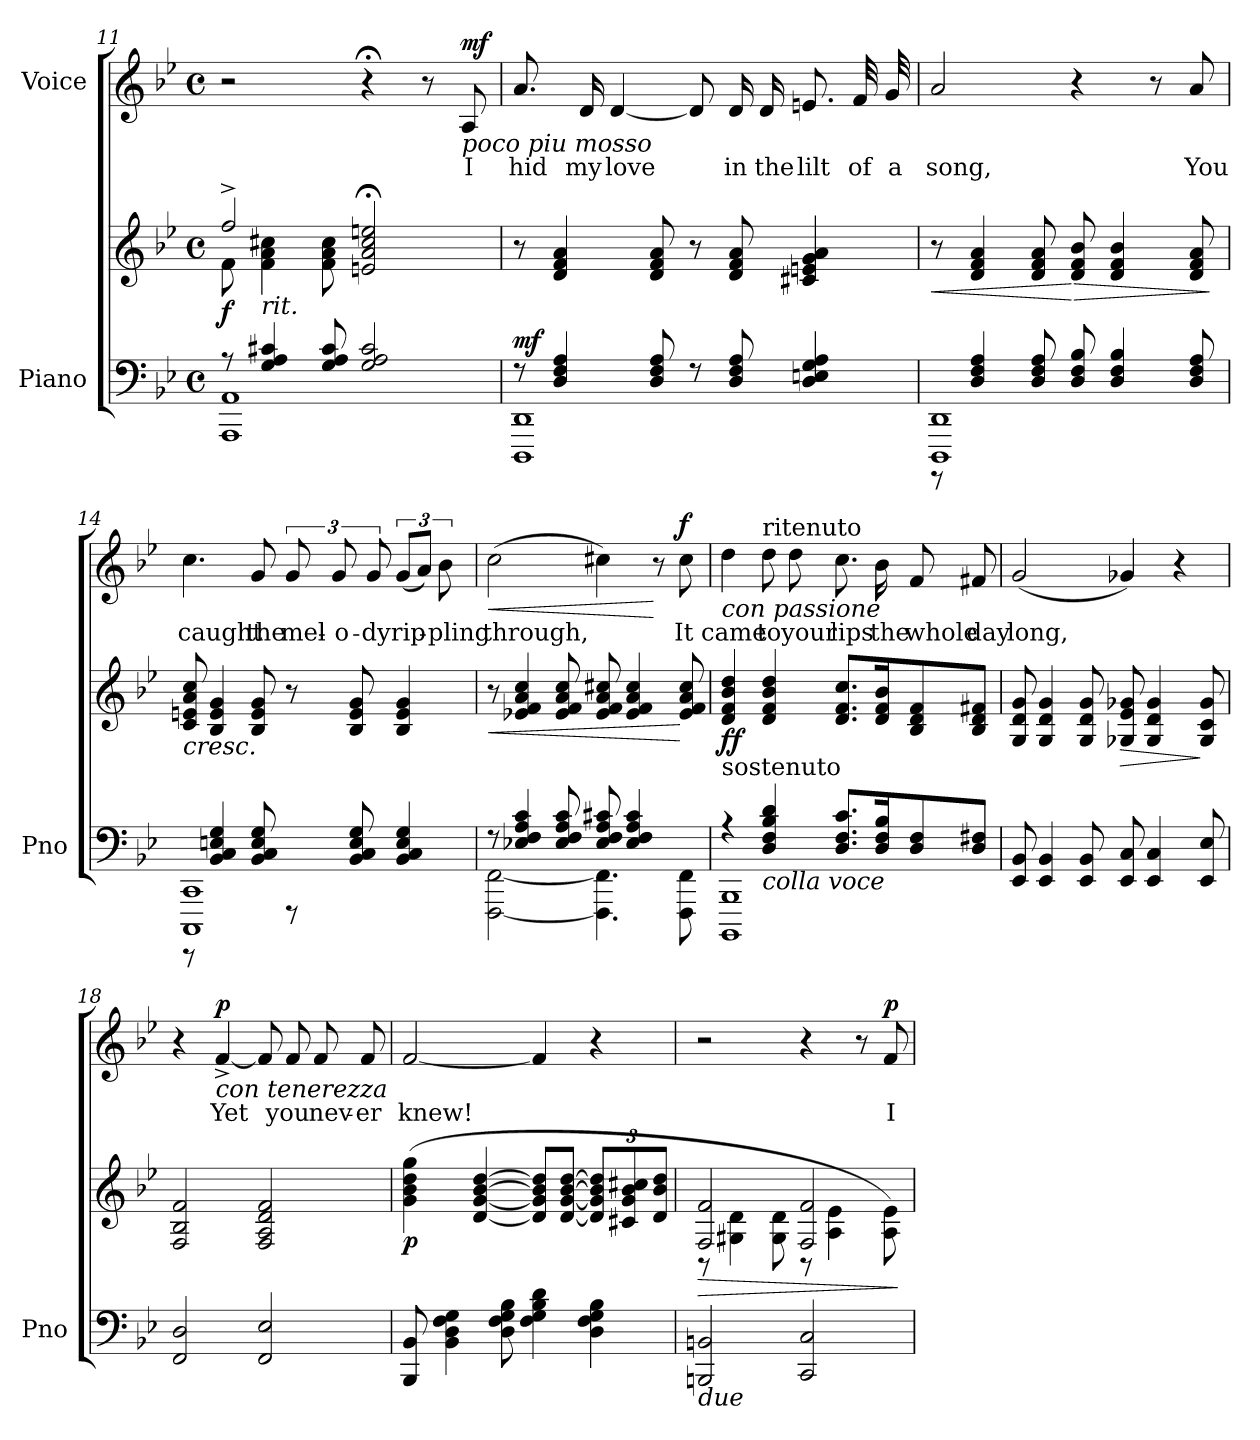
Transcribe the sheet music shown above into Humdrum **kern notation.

**kern	**kern	**dynam	**kern	**text	**dynam
*part2	*part2	*part2	*part1	*part1	*part1
*staff3	*staff2	*staff2/3	*staff1	*staff1	*staff1
*I"Piano	*	*	*I"Voice	*	*
*I'Pno	*	*	*	*	*
!!LO:LB:g=z
*clefF4	*clefG2	*	*clefG2	*	*
*k[b-e-]	*k[b-e-]	*	*k[b-e-]	*	*
*M4/4	*M4/4	*	*M4/4	*	*
*met(c)	*met(c)	*	*met(c)	*	*
=11	=11	=11	=11	=11	=11
*^	*^	*	*	*	*
*	*^	*	*	*	*	*	*
!	!	!	!	!	!LO:DY:b	!	!	!
8r	1AAA 1AA	2ryy	2ff^/	8f\	f	2r	.	.
!	!	!	!	!LO:TX:b:i:t=rit.	!	!	!	!
4G/ 4A/ 4c#X/	.	.	.	4f\ 4a\ 4cc#X\	.	.	.	.
8G/ 8A/ 8c#/	.	.	.	8f\ 8a\ 8cc#\	.	.	.	.
2G/ 2A/ 2c#/	.	4ryy	2en/;< 2a/;< 2cc#/;< 2een/;<	2ryy	.	4r;<	.	.
.	.	8ryy	.	.	.	8r	.	.
!	!	!	!	!	!	!LO:TX:b:i:t=poco piu mosso	!	!
!	!	!	!	!	!	!	!LO:LY:b	!LO:DY:a
.	.	8ryy	.	.	.	8A/	I	mf
*	*	*	*v	*v	*	*	*	*
=12	=12	=12	=12	=12	=12	=12	=12
!	!	!	!	!LO:DY:a=2	!	!LO:LY:b	!
*	*v	*v	*	*	*	*	*
8r	1DDD 1DD	8r	mf	8.a/	hid	.
4D/ 4F/ 4A/	.	4d/ 4f/ 4a/	.	.	.	.
!	!	!	!	!	!LO:LY:b	!
.	.	.	.	16d/	my	.
!	!	!	!	!	!LO:LY:b	!
.	.	.	.	[4d/	love	.
8D/ 8F/ 8A/	.	8d/ 8f/ 8a/	.	.	.	.
8r	.	8r	.	8d/]	.	.
!	!	!	!	!	!LO:LY:b	!
8D/ 8F/ 8A/	.	8d/ 8f/ 8a/	.	16d/	in	.
!	!	!	!	!	!LO:LY:b	!
.	.	.	.	16d/	the	.
!	!	!	!	!	!LO:LY:b	!
4D/ 4En/ 4G/ 4A/	.	4c#X/ 4en/ 4g/ 4a/	.	8.en/	lilt	.
!	!	!	!	!	!LO:LY:b	!
.	.	.	.	32f/	of	.
!	!	!	!	!	!LO:LY:b	!
.	.	.	.	32g/	a	.
!!LO:LB:g=z
=13	=13	=13	=13	=13	=13	=13
!	!	!	!LO:HP:b	!	!LO:LY:b	!
1DDD 1DD	8r	8r	<	2a/	song,	.
.	4D/ 4F/ 4A/	4d/ 4f/ 4a/	.	.	.	.
.	8D/ 8F/ 8A/	8d/ 8f/ 8a/	.	.	.	.
!	!	!	!LO:HP:n=1:b	!	!	!
.	8D/ 8F/ 8B-/	8d/ 8f/ 8b-/	[ >	4r	.	.
.	4D/ 4F/ 4B-/	4d/ 4f/ 4b-/	.	.	.	.
.	.	.	.	8r	.	.
!	!	!	!	!	!LO:LY:b	!
.	8D/ 8F/ 8A/	8d/ 8f/ 8a/	.	8a/	You	.
*v	*v	*	*	*	*	*
.	.	]	.	.	.
=14	=14	=14	=14	=14	=14
*^	*	*	*	*	*
!	!	!LO:TX:b:i:t=cresc.	!	!	!	!
!	!	!	!	!	!LO:LY:b	!
1CCC 1CC	8r	8c/ 8en/ 8a/ 8cc/	.	4.cc\	caught	.
.	4BB-/ 4C/ 4En/ 4G/	4B-/ 4e/ 4g/	.	.	.	.
!	!	!	!	!	!LO:LY:b	!
.	8BB-/ 8C/ 8E/ 8G/	8B-/ 8e/ 8g/	.	8g/	the	.
!	!	!	!	!	!LO:LY:b	!
.	8r	8r	.	12g/	mel-	.
!	!	!	!	!	!LO:LY:b	!
.	.	.	.	12g/	-o-	.
.	8BB-/ 8C/ 8E/ 8G/	8B-/ 8e/ 8g/	.	.	.	.
!	!	!	!	!	!LO:LY:b	!
.	.	.	.	12g/	-dy	.
!	!	!	!	!	!LO:LY:b	!
.	4BB-/ 4C/ 4E/ 4G/	4B-/ 4e/ 4g/	.	(12g/L	rip-	.
.	.	.	.	12a/J)	.	.
!	!	!	!	!	!LO:LY:b	!
.	.	.	.	12b-\	-pling	.
!!LO:PB:g=z
=15	=15	=15	=15	=15	=15	=15
!	!	!	!LO:HP:b	!	!LO:LY:b	!LO:HP:b
8r	[2FFF\ [2FF\	8r	<	(2cc\	through,	<
4E-X/ 4F/ 4A/ 4c/	.	4e-X/ 4f/ 4a/ 4cc/	.	.	.	.
8E-/ 8F/ 8A/ 8c/	.	8e-/ 8f/ 8a/ 8cc/	.	.	.	.
8E-/ 8F/ 8A/ 8c#X/	4.FFF\] 4.FF\]	8e-/ 8f/ 8a/ 8cc#X/	.	4cc#X\)	.	.
4E-/ 4F/ 4A/ 4c#/	.	4e-/ 4f/ 4a/ 4cc#/	.	.	.	.
.	.	.	.	8r	.	[
!	!	!	!	!	!LO:LY:b	!LO:DY:a
8FFF\ 8FF\	8ryy	8e-/ 8f/ 8a/ 8cc#/	[	8cc#\	It	f
=16	=16	=16	=16	=16	=16	=16
!	!	!	!	!LO:TX:b:i:t=con passione	!	!
!	!	!LO:TX:b:t=sostenuto	!	!	!	!
!	!	!	!LO:DY:b	!	!LO:LY:b	!
4r	1BBBB- 1BBB-	4d/ 4f/ 4b-/ 4dd/	ff	4dd\	came	.
!	!	!	!	!LO:TX:a:t=ritenuto	!	!
!LO:TX:b:i:t=colla voce	!	!	!	!	!	!
!	!	!	!	!	!LO:LY:b	!
4D/ 4F/ 4B-/ 4d/	.	4d/ 4f/ 4b-/ 4dd/	.	8dd\	to	.
!	!	!	!	!	!LO:LY:b	!
.	.	.	.	8dd\	your	.
!	!	!	!	!	!LO:LY:b	!
8.D/ 8.F/ 8.c/L	.	8.d/ 8.f/ 8.cc/L	.	8.cc\	lips	.
!	!	!	!	!	!LO:LY:b	!
16D/ 16F/ 16B-/K	.	16d/ 16f/ 16b-/K	.	16b-\	the	.
!	!	!	!	!	!LO:LY:b	!
8D/ 8F/	.	8B-/ 8d/ 8f/	.	8f/	whole	.
!	!	!	!	!	!LO:LY:b	!
8D/ 8F#X/J	.	8B-/ 8d/ 8f#X/J	.	8f#X/	day	.
*v	*v	*	*	*	*	*
!!LO:LB:g=z
=17	=17	=17	=17	=17	=17
!	!	!	!	!LO:LY:b	!
8EE-/ 8BB-/	8G/ 8d/ 8g/	.	(2g/	long,	.
4EE-/ 4BB-/	4G/ 4d/ 4g/	.	.	.	.
8EE-/ 8BB-/	8G/ 8d/ 8g/	.	.	.	.
!	!	!LO:HP:b	!	!	!
8EE-/ 8C/	8G-X/ 8e-/ 8g-X/	>	4g-X/)	.	.
4EE-/ 4C/	4G-/ 4d/ 4g-/	.	.	.	.
.	.	.	4r	.	.
8EE-/ 8E-/	8G-/ 8c/ 8g-/	]	.	.	.
=18	=18	=18	=18	=18	=18
2FF/ 2D/	2F/ 2B-/ 2f/	.	4r	.	.
!	!	!	!LO:TX:b:i:t=con tenerezza	!	!
!	!	!	!	!LO:LY:b	!LO:DY:a
.	.	.	[4f^>/	Yet	p
2FF/ 2E-/	2F/ 2A/ 2d/ 2f/	.	8f/]	.	.
!	!	!	!	!LO:LY:b	!
.	.	.	8f/	you	.
!	!	!	!	!LO:LY:b	!
.	.	.	8f/	nev-	.
!	!	!	!	!LO:LY:b	!
.	.	.	8f/	-er	.
!!LO:LB:g=z
=19	=19	=19	=19	=19	=19
!	!	!LO:DY:b	!	!LO:LY:b	!
8BBB-/ 8BB-/	(4g\ 4b-\ 4dd\ 4gg\	p	[2f/	knew!	.
4BB-\ 4D\ 4F\ 4G\	.	.	.	.	.
.	[4d/ [4g/ [4b-/ [4dd/	.	.	.	.
8D\ 8F\ 8G\ 8B-\	.	.	.	.	.
4F\ 4G\ 4B-\ 4d\	8d/] 8g/] 8b-/] 8dd/]L	.	4f/]	.	.
.	[8d/ [8g/ [8b-/ [8dd/J	.	.	.	.
*	*Xbrackettup	*	*	*	*
4D\ 4F\ 4G\ 4B-\	12d/] 12g/] 12b-/] 12dd/]L	.	4r	.	.
.	12c#X/ 12g/ 12b-/ 12cc#X/	.	.	.	.
.	12d/ 12b-/ 12dd/J	.	.	.	.
=20	=20	=20	=20	=20	=20
!LO:TX:b:i:t=due	!	!	!	!	!
!	!	!LO:HP:b	!	!	!
*	*^	*	*	*	*
2BBBn/ 2BBn/	2F/ 2f/	8r	>	2r	.	.
.	.	4G#X\ 4d\	.	.	.	.
.	.	8G#\ 8d\	.	.	.	.
2CC/ 2C/	2F/ 2f/	8r	.	4r	.	.
.	.	4A\ 4e-\	.	.	.	.
.	.	.	.	8r	.	.
!	!	!	!	!	!LO:LY:b	!LO:DY:a
.	.	8A\ 8e-\)	.	8f/	I	p
*	*v	*v	*	*	*	*
.	.	]	.	.	.
=	=	=	=	=	=
*-	*-	*-	*-	*-	*-
